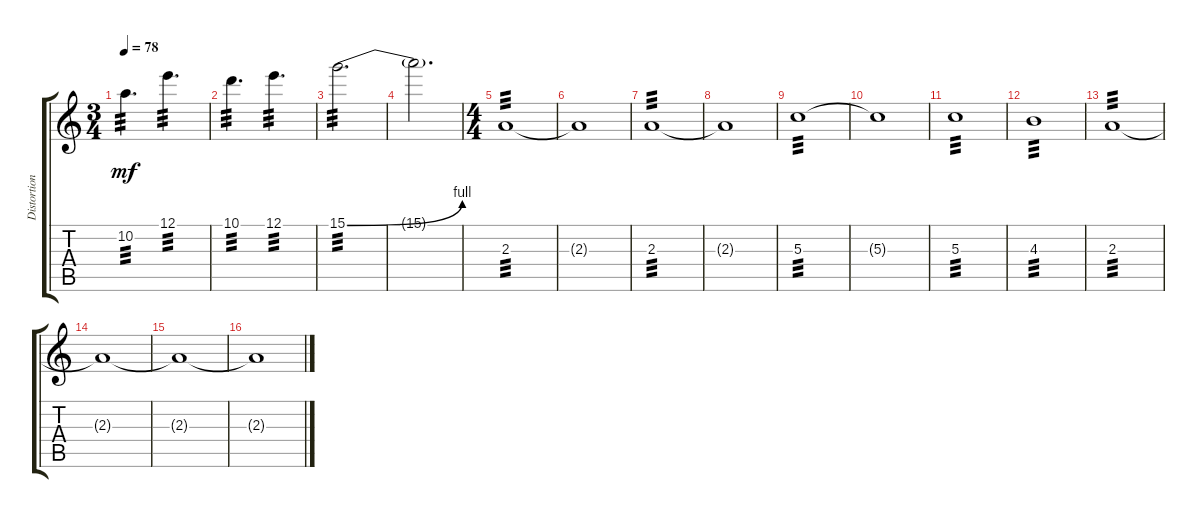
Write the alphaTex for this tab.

\track ("Distortion Guitar 2" "Distortion") {instrument distortionguitar}
\staff {score tabs}
\tuning (E4 B3 G3 D3 A2 D2) {hide}
\ts (3 4)
\tempo 78
\clef g2
\ks c
10.2.4{d tp 3 dy mf} 12.1.4{d tp 3} |
10.1.4{d tp 3} 12.1.4{d tp 3} |
15.1{be (bend 0 0 60 4)}.2{d tp 3} |
15.1{t}.2{d} |
\ts (4 4)
2.3.1{tp 3} |
2.3{t}.1 |
2.3.1{tp 3} |
2.3{t}.1 |
5.3.1{tp 3} |
5.3{t}.1 |
5.3.1{tp 3} |
4.3.1{tp 3} |
2.3.1{tp 3} |
2.3{t}.1 |
2.3{t}.1 |
2.3{t}.1
